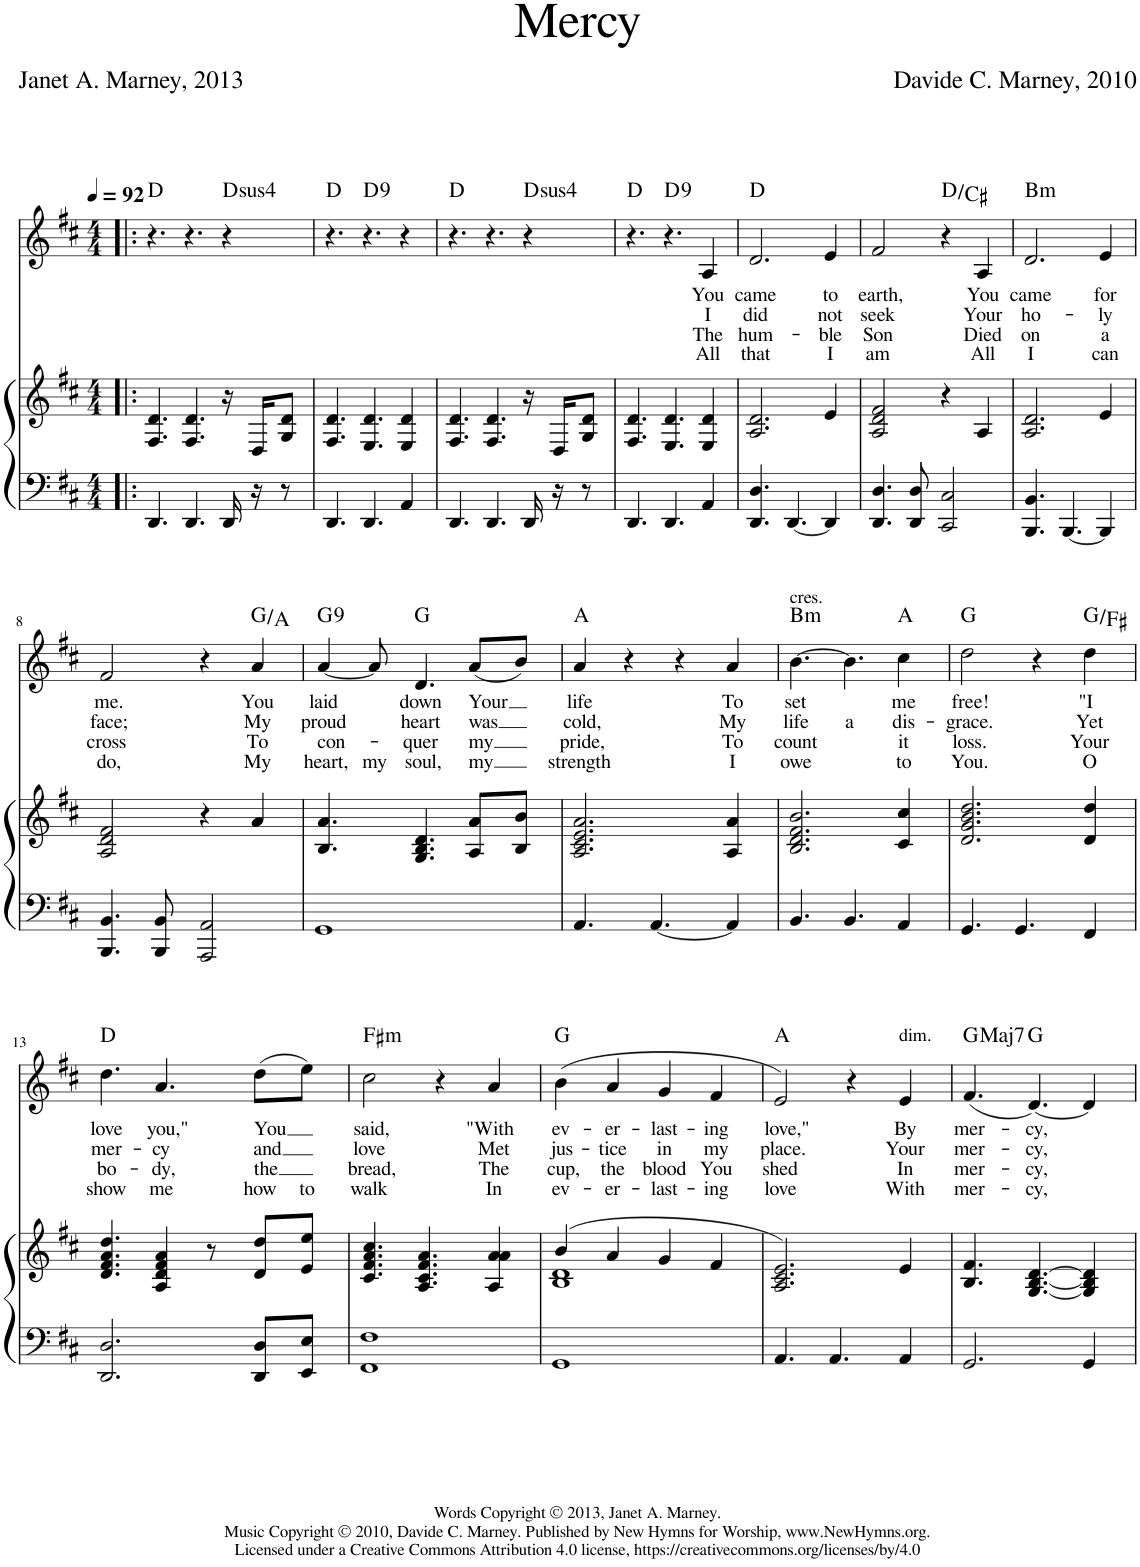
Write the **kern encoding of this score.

**kern	**kern	**kern	**text	**text	**text	**text	**harte
*part2	*part2	*part1	*part1	*part1	*part1	*part1	*part1
*staff3	*staff2	*staff1	*staff1	*staff1	*staff1	*staff1	*
*I"Piano	*	*I"Voice	*	*	*	*	*
*I'Pno	*	*	*	*	*	*	*
*clefF4	*clefG2	*clefG2	*	*	*	*	*
*k[f#c#]	*k[f#c#]	*k[f#c#]	*	*	*	*	*
*M4/4	*M4/4	*M4/4	*	*	*	*	*
*MM92	*MM92	*MM92	*	*	*	*	*
=1!|:	=1!|:	=1!|:	=1!|:	=1!|:	=1!|:	=1!|:	=1!|:
4.DD/	4.F#/ 4.d/	4.r	.	.	.	.	D:maj
4.DD/	4.F#/ 4.d/	4.r	.	.	.	.	.
!	!	!	!	!	!	!	!LO:H:kt=4
16DD/	16r	4r	.	.	.	.	D:sus4
16r	16D/KL	.	.	.	.	.	.
8r	8G/ 8d/J	.	.	.	.	.	.
=2	=2	=2	=2	=2	=2	=2	=2
4.DD/	4.F#/ 4.d/	4.r	.	.	.	.	D:maj
!	!	!	!	!	!	!	!LO:H:kt=9
4.DD/	4.E/ 4.d/	4.r	.	.	.	.	D:9
4AA/	4E/ 4d/	4r	.	.	.	.	.
=3	=3	=3	=3	=3	=3	=3	=3
4.DD/	4.F#/ 4.d/	4.r	.	.	.	.	D:maj
4.DD/	4.F#/ 4.d/	4.r	.	.	.	.	.
!	!	!	!	!	!	!	!LO:H:kt=4
16DD/	16r	4r	.	.	.	.	D:sus4
16r	16D/KL	.	.	.	.	.	.
8r	8G/ 8d/J	.	.	.	.	.	.
=4	=4	=4	=4	=4	=4	=4	=4
4.DD/	4.F#/ 4.d/	4.r	.	.	.	.	D:maj
!	!	!	!	!	!	!	!LO:H:kt=9
4.DD/	4.E/ 4.d/	4.r	.	.	.	.	D:9
!	!	!	!LO:LY:b	!LO:LY:b	!LO:LY:b	!LO:LY:b	!
4AA/	4E/ 4d/	4A/	You	I	The	All	.
=5	=5	=5	=5	=5	=5	=5	=5
!	!	!	!LO:LY:b	!LO:LY:b	!LO:LY:b	!LO:LY:b	!
4.DD/ 4.D/	2.A/ 2.d/	2.d/	came	did	hum-	that	D:maj
[4.DD/	.	.	.	.	.	.	.
!	!	!	!LO:LY:b	!LO:LY:b	!LO:LY:b	!LO:LY:b	!
4DD/]	4e/	4e/	to	not	-ble	I	.
=6	=6	=6	=6	=6	=6	=6	=6
!	!	!	!LO:LY:b	!LO:LY:b	!LO:LY:b	!LO:LY:b	!
4.DD/ 4.D/	2A/ 2d/ 2f#/	2f#/	earth,	seek	Son	am	.
8DD/ 8D/	.	.	.	.	.	.	.
2CC#/ 2C#/	4r	4r	.	.	.	.	D:maj/7
!	!	!	!LO:LY:b	!LO:LY:b	!LO:LY:b	!LO:LY:b	!
.	4A/	4A/	You	Your	Died	All	.
=7	=7	=7	=7	=7	=7	=7	=7
!	!	!	!LO:LY:b	!LO:LY:b	!LO:LY:b	!LO:LY:b	!LO:H:kt=m
4.BBB/ 4.BB/	2.A/ 2.d/	2.d/	came	ho-	on	I	B:min
[4.BBB/	.	.	.	.	.	.	.
!	!	!	!LO:LY:b	!LO:LY:b	!LO:LY:b	!LO:LY:b	!
4BBB/]	4e/	4e/	for	-ly	a	can	.
!!LO:LB:g=z
=8	=8	=8	=8	=8	=8	=8	=8
!	!	!	!LO:LY:b	!LO:LY:b	!LO:LY:b	!LO:LY:b	!
4.BBB/ 4.BB/	2A/ 2d/ 2f#/	2f#/	me.	face;	cross	do,	.
8BBB/ 8BB/	.	.	.	.	.	.	.
2AAA/ 2AA/	4r	4r	.	.	.	.	.
!	!	!	!LO:LY:b	!LO:LY:b	!LO:LY:b	!LO:LY:b	!
.	4a/	4a/	You	My	To	My	G:maj/2
=9	=9	=9	=9	=9	=9	=9	=9
!	!	!	!LO:LY:b	!LO:LY:b	!LO:LY:b	!LO:LY:b	!LO:H:kt=9
1GG	4.B/ 4.a/	[4a/	laid	proud	con-	heart,	G:9
!	!	!	!	!	!	!LO:LY:b	!
.	.	8a/]	.	.	.	my	.
!	!	!	!LO:LY:b	!LO:LY:b	!LO:LY:b	!LO:LY:b	!
.	4.G/ 4.B/ 4.d/	4.d/	down	heart	-quer	soul,	G:maj
!	!	!	!LO:LY:b	!LO:LY:b	!LO:LY:b	!LO:LY:b	!
.	8A/ 8a/L	(8a/L	Your	was	my	my	.
.	8B/ 8b/J	8b/J)	.	.	.	.	.
=10	=10	=10	=10	=10	=10	=10	=10
!	!	!	!LO:LY:b	!LO:LY:b	!LO:LY:b	!LO:LY:b	!
4.AA/	2.A/ 2.c#/ 2.e/ 2.a/	4a/	life	cold,	pride,	strength	A:maj
.	.	4r	.	.	.	.	.
[4.AA/	.	.	.	.	.	.	.
.	.	4r	.	.	.	.	.
!	!	!	!LO:LY:b	!LO:LY:b	!LO:LY:b	!LO:LY:b	!
4AA/]	4A/ 4a/	4a/	To	My	To	I	.
=11	=11	=11	=11	=11	=11	=11	=11
!	!	!LO:TX:a:t=cres.	!	!	!	!	!
!	!	!	!LO:LY:b	!LO:LY:b	!LO:LY:b	!LO:LY:b	!LO:H:kt=m
4.BB/	2.B/ 2.d/ 2.f#/ 2.b/	[4.b\	set	life	count	owe	B:min
!	!	!	!	!LO:LY:b	!	!	!
4.BB/	.	4.b\]	.	a	.	.	.
!	!	!	!LO:LY:b	!LO:LY:b	!LO:LY:b	!LO:LY:b	!
4AA/	4c#/ 4cc#/	4cc#\	me	dis-	it	to	A:maj
=12	=12	=12	=12	=12	=12	=12	=12
!	!	!	!LO:LY:b	!LO:LY:b	!LO:LY:b	!LO:LY:b	!
4.GG/	2.d/ 2.g/ 2.b/ 2.dd/	2dd\	free!	-grace.	loss.	You.	G:maj
4.GG/	.	.	.	.	.	.	.
.	.	4r	.	.	.	.	.
!	!	!	!LO:LY:b	!LO:LY:b	!LO:LY:b	!LO:LY:b	!
4FF#/	4d/ 4dd/	4dd\	"I	Yet	Your	O	G:maj/7
!!LO:LB:g=z
=13	=13	=13	=13	=13	=13	=13	=13
!	!	!	!LO:LY:b	!LO:LY:b	!LO:LY:b	!LO:LY:b	!
2.DD/ 2.D/	4.d/ 4.f#/ 4.a/ 4.dd/	4.dd\	love	mer-	bo-	show	D:maj
!	!	!	!LO:LY:b	!LO:LY:b	!LO:LY:b	!LO:LY:b	!
.	4A/ 4d/ 4f#/ 4a/	4.a/	you,"	-cy	-dy,	me	.
.	8r	.	.	.	.	.	.
!	!	!	!LO:LY:b	!LO:LY:b	!LO:LY:b	!LO:LY:b	!
8DD/ 8D/L	8d/ 8dd/L	(8dd\L	You	and	the	how	.
!	!	!	!	!	!	!LO:LY:b	!
8EE/ 8E/J	8e/ 8ee/J	8ee\J)	.	.	.	to	.
=14	=14	=14	=14	=14	=14	=14	=14
!	!	!	!LO:LY:b	!LO:LY:b	!LO:LY:b	!LO:LY:b	!LO:H:kt=m
1FF# 1F#	4.c#/ 4.f#/ 4.a/ 4.cc#/	2cc#\	said,	love	bread,	walk	F#:min
.	4.A/ 4.c#/ 4.f#/ 4.a/	.	.	.	.	.	.
.	.	4r	.	.	.	.	.
!	!	!	!LO:LY:b	!LO:LY:b	!LO:LY:b	!LO:LY:b	!
.	4A/ 4a/ 4a/	4a/	"With	Met	The	In	.
=15	=15	=15	=15	=15	=15	=15	=15
*	*^	*	*	*	*	*	*
!	!	!	!	!LO:LY:b	!LO:LY:b	!LO:LY:b	!LO:LY:b	!
1GG	(4b/	1B 1d	(4b\	ev-	jus-	cup,	ev-	G:maj
!	!	!	!	!LO:LY:b	!LO:LY:b	!LO:LY:b	!LO:LY:b	!
.	4a/	.	4a/	-er-	-tice	the	-er-	.
!	!	!	!	!LO:LY:b	!LO:LY:b	!LO:LY:b	!LO:LY:b	!
.	4g/	.	4g/	-last-	in	blood	-last-	.
!	!	!	!	!LO:LY:b	!LO:LY:b	!LO:LY:b	!LO:LY:b	!
.	4f#/	.	4f#/	-ing	my	You	-ing	.
*	*v	*v	*	*	*	*	*	*
=16	=16	=16	=16	=16	=16	=16	=16
!	!	!	!LO:LY:b	!LO:LY:b	!LO:LY:b	!LO:LY:b	!
4.AA/	2.A/ 2.c#/ 2.e/)	2e/)	love,"	place.	shed	love	A:maj
4.AA/	.	.	.	.	.	.	.
.	.	4r	.	.	.	.	.
!	!	!LO:TX:a:t=dim.	!	!	!	!	!
!	!	!	!LO:LY:b	!LO:LY:b	!LO:LY:b	!LO:LY:b	!
4AA/	4e/	4e/	By	Your	In	With	.
=17	=17	=17	=17	=17	=17	=17	=17
!	!	!	!LO:LY:b	!LO:LY:b	!LO:LY:b	!LO:LY:b	!LO:H:kt=Maj7
2.GG/	4.B/ 4.f#/	(4.f#/	mer-	mer-	mer-	mer-	G:maj7
!	!	!	!LO:LY:b	!LO:LY:b	!LO:LY:b	!LO:LY:b	!
.	[4.G/ [4.B/ [4.d/	[4.d/)	-cy,	-cy,	-cy,	-cy,	G:maj
4GG/	4G/] 4B/] 4d/]	4d/]	.	.	.	.	.
=	=	=	=	=	=	=	=
*-	*-	*-	*-	*-	*-	*-	*-
